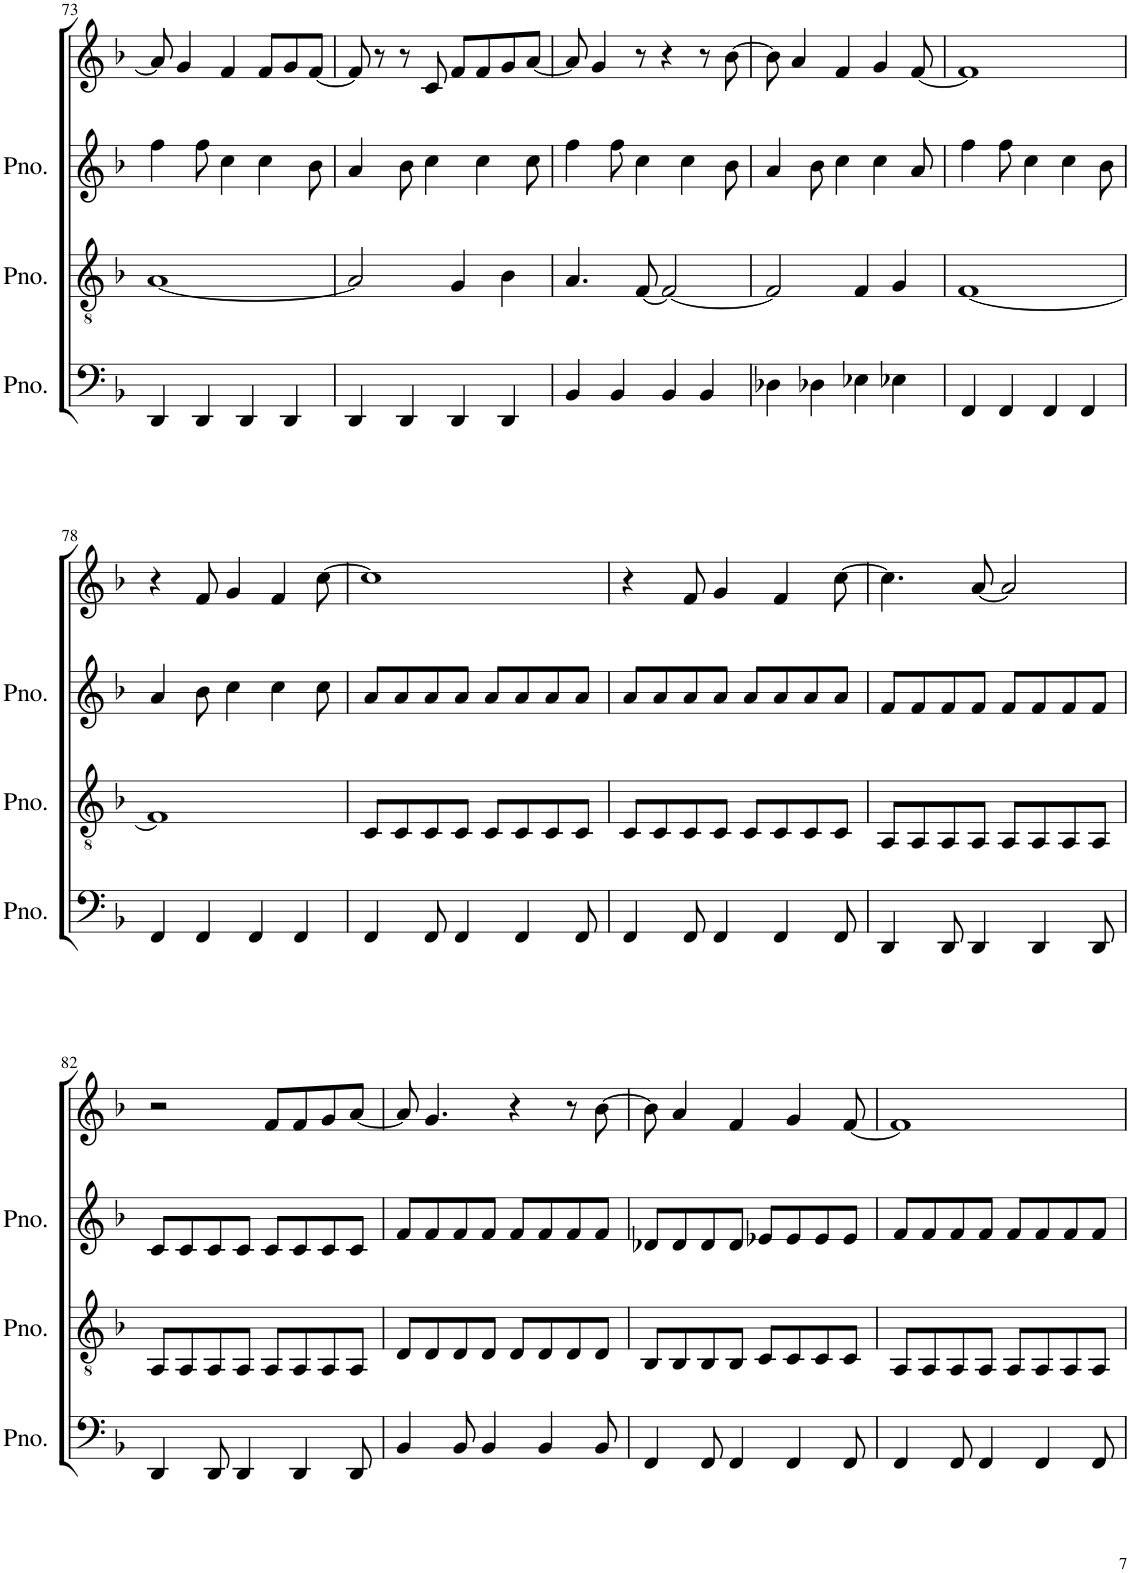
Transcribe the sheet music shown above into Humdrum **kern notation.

**kern	**kern	**kern	**kern
*part4	*part3	*part2	*part1
*staff4	*staff3	*staff2	*staff1
*I"Base	*I"Chorus2	*I"Chorus1	*I"Vocal
!!LO:PB:g=z
*clefF4	*clefGv2	*clefG2	*clefG2
*k[b-]	*k[b-]	*k[b-]	*k[b-]
*M4/4	*M4/4	*M4/4	*M4/4
=73	=73	=73	=73
4DD/	[1A	4ff\	8a/]
.	.	.	4g/
4DD/	.	8ff\	.
.	.	4cc\	4f/
4DD/	.	.	.
.	.	4cc\	8f/L
4DD/	.	.	8g/
.	.	8b-\	[8f/J
=74	=74	=74	=74
4DD/	2A/]	4a/	8f/]
.	.	.	8r
4DD/	.	8b-\	8r
.	.	4cc\	8c/
4DD/	4G/	.	8f/L
.	.	4cc\	8f/
4DD/	4B-\	.	8g/
.	.	8cc\	[8a/J
=75	=75	=75	=75
4BB-/	4.A/	4ff\	8a/]
.	.	.	4g/
4BB-/	.	8ff\	.
.	[8F/	4cc\	8r
4BB-/	2F/_	.	4r
.	.	4cc\	.
4BB-/	.	.	8r
.	.	8b-\	[8b-\
=76	=76	=76	=76
4D-X\	2F/]	4a/	8b-\]
.	.	.	4a/
4D-X\	.	8b-\	.
.	.	4cc\	4f/
4E-X\	4F/	.	.
.	.	4cc\	4g/
4E-X\	4G/	.	.
.	.	8a/	[8f/
=77	=77	=77	=77
4FF/	[1F	4ff\	1f]
4FF/	.	8ff\	.
.	.	4cc\	.
4FF/	.	.	.
.	.	4cc\	.
4FF/	.	.	.
.	.	8b-\	.
!!LO:LB:g=z
=78	=78	=78	=78
4FF/	1F]	4a/	4r
4FF/	.	8b-\	8f/
.	.	4cc\	4g/
4FF/	.	.	.
.	.	4cc\	4f/
4FF/	.	.	.
.	.	8cc\	[8cc\
=79	=79	=79	=79
4FF/	8C/L	8a/L	1cc]
.	8C/	8a/	.
8FF/	8C/	8a/	.
4FF/	8C/J	8a/J	.
.	8C/L	8a/L	.
4FF/	8C/	8a/	.
.	8C/	8a/	.
8FF/	8C/J	8a/J	.
=80	=80	=80	=80
4FF/	8C/L	8a/L	4r
.	8C/	8a/	.
8FF/	8C/	8a/	8f/
4FF/	8C/J	8a/J	4g/
.	8C/L	8a/L	.
4FF/	8C/	8a/	4f/
.	8C/	8a/	.
8FF/	8C/J	8a/J	[8cc\
=81	=81	=81	=81
4DD/	8AA/L	8f/L	4.cc\]
.	8AA/	8f/	.
8DD/	8AA/	8f/	.
4DD/	8AA/J	8f/J	[8a/
.	8AA/L	8f/L	2a/]
4DD/	8AA/	8f/	.
.	8AA/	8f/	.
8DD/	8AA/J	8f/J	.
!!LO:LB:g=z
=82	=82	=82	=82
4DD/	8AA/L	8c/L	2r
.	8AA/	8c/	.
8DD/	8AA/	8c/	.
4DD/	8AA/J	8c/J	.
.	8AA/L	8c/L	8f/L
4DD/	8AA/	8c/	8f/
.	8AA/	8c/	8g/
8DD/	8AA/J	8c/J	[8a/J
=83	=83	=83	=83
4BB-/	8D/L	8f/L	8a/]
.	8D/	8f/	4.g/
8BB-/	8D/	8f/	.
4BB-/	8D/J	8f/J	.
.	8D/L	8f/L	4r
4BB-/	8D/	8f/	.
.	8D/	8f/	8r
8BB-/	8D/J	8f/J	[8b-\
=84	=84	=84	=84
4FF/	8BB-/L	8d-X/L	8b-\]
.	8BB-/	8d-/	4a/
8FF/	8BB-/	8d-/	.
4FF/	8BB-/J	8d-/J	4f/
.	8C/L	8e-X/L	.
4FF/	8C/	8e-/	4g/
.	8C/	8e-/	.
8FF/	8C/J	8e-/J	[8f/
=85	=85	=85	=85
4FF/	8AA/L	8f/L	1f]
.	8AA/	8f/	.
8FF/	8AA/	8f/	.
4FF/	8AA/J	8f/J	.
.	8AA/L	8f/L	.
4FF/	8AA/	8f/	.
.	8AA/	8f/	.
8FF/	8AA/J	8f/J	.
=	=	=	=
*-	*-	*-	*-
